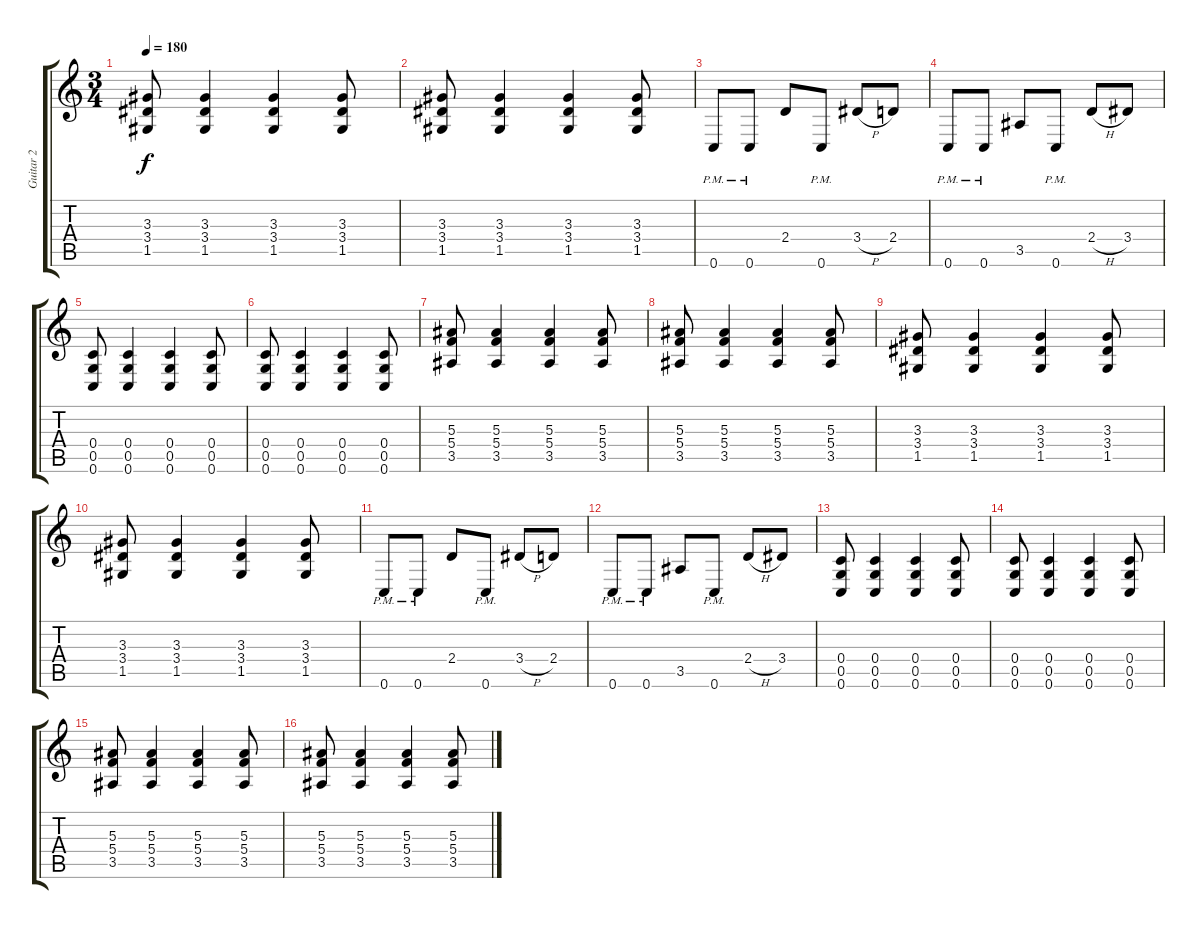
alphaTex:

\track ("Guitar 2" "Guitar 2") {instrument distortionguitar}
\staff {score tabs}
\tuning (D4 A3 F3 C3 G2 C2) {hide}
\ts (3 4)
\tempo 180
\clef g2
\ks c
(3.3 3.4 1.5).8{dy f} (3.3 3.4 1.5).4 (3.3 3.4 1.5).4 (3.3 3.4 1.5).8 |
(3.3 3.4 1.5).8 (3.3 3.4 1.5).4 (3.3 3.4 1.5).4 (3.3 3.4 1.5).8 |
0.6{pm}.8 0.6{pm}.8 2.4.8 0.6{pm}.8 3.4{h}.8 2.4.8 |
0.6{pm}.8 0.6{pm}.8 3.5.8 0.6{pm}.8 2.4{h}.8 3.4.8 |
(0.4 0.5 0.6).8 (0.4 0.5 0.6).4 (0.4 0.5 0.6).4 (0.4 0.5 0.6).8 |
(0.4 0.5 0.6).8 (0.4 0.5 0.6).4 (0.4 0.5 0.6).4 (0.4 0.5 0.6).8 |
(5.3 5.4 3.5).8 (5.3 5.4 3.5).4 (5.3 5.4 3.5).4 (5.3 5.4 3.5).8 |
(5.3 5.4 3.5).8 (5.3 5.4 3.5).4 (5.3 5.4 3.5).4 (5.3 5.4 3.5).8 |
(3.3 3.4 1.5).8 (3.3 3.4 1.5).4 (3.3 3.4 1.5).4 (3.3 3.4 1.5).8 |
(3.3 3.4 1.5).8 (3.3 3.4 1.5).4 (3.3 3.4 1.5).4 (3.3 3.4 1.5).8 |
0.6{pm}.8 0.6{pm}.8 2.4.8 0.6{pm}.8 3.4{h}.8 2.4.8 |
0.6{pm}.8 0.6{pm}.8 3.5.8 0.6{pm}.8 2.4{h}.8 3.4.8 |
(0.4 0.5 0.6).8 (0.4 0.5 0.6).4 (0.4 0.5 0.6).4 (0.4 0.5 0.6).8 |
(0.4 0.5 0.6).8 (0.4 0.5 0.6).4 (0.4 0.5 0.6).4 (0.4 0.5 0.6).8 |
(5.3 5.4 3.5).8 (5.3 5.4 3.5).4 (5.3 5.4 3.5).4 (5.3 5.4 3.5).8 |
(5.3 5.4 3.5).8 (5.3 5.4 3.5).4 (5.3 5.4 3.5).4 (5.3 5.4 3.5).8
